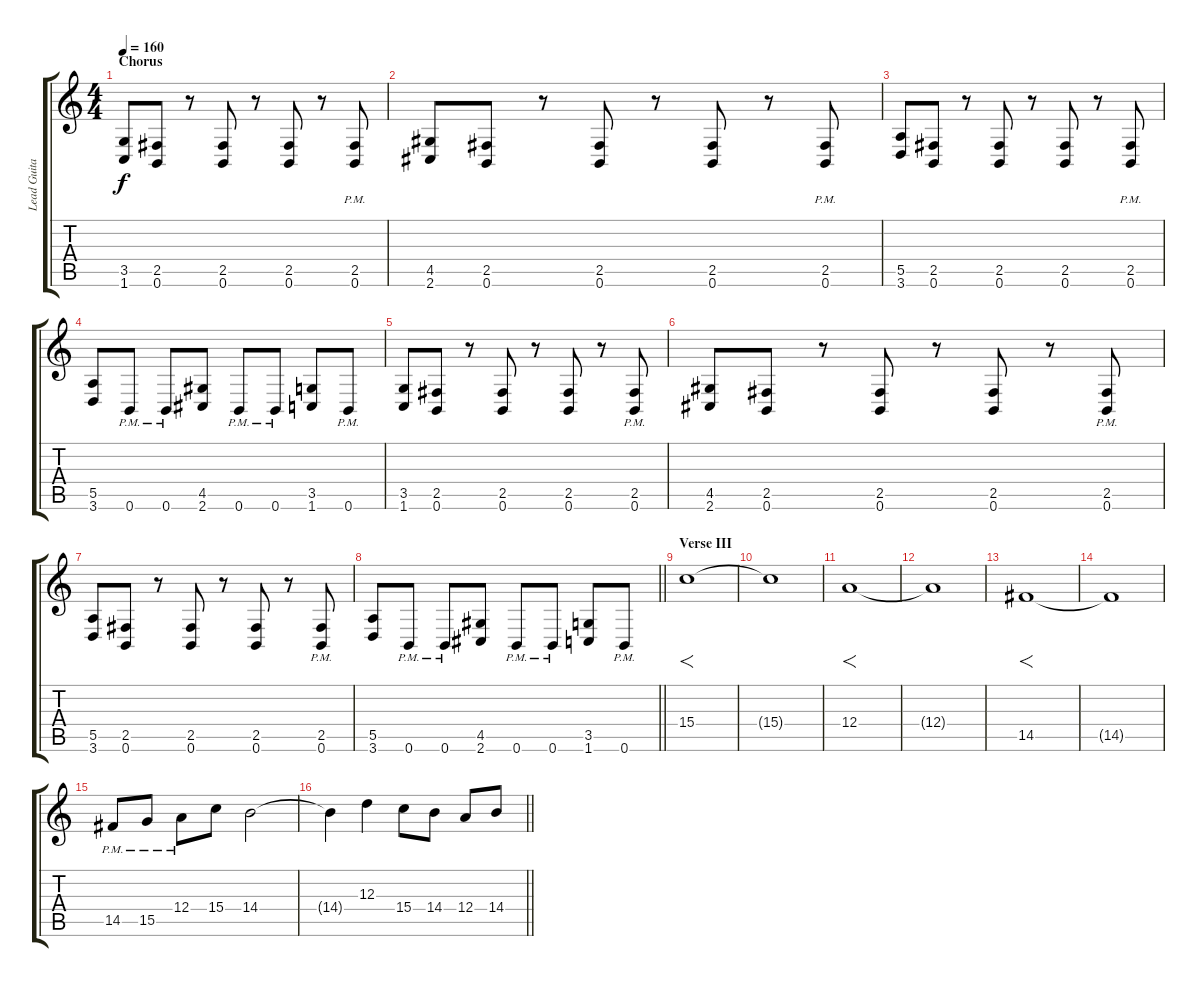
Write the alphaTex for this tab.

\track ("Lead Guitar" "Lead Guita") {instrument overdrivenguitar}
\staff {score tabs}
\tuning (B3 Gb3 D3 A2 E2 B1) {hide}
\ts (4 4)
\section ("" "Chorus")
\tempo 160
\clef g2
\ks c
(3.5 1.6).8{dy f} (2.5 0.6).8 r.8 (2.5 0.6).8 r.8 (2.5 0.6).8 r.8 (2.5{pm} 0.6{pm}).8 |
(4.5 2.6).8 (2.5 0.6).8 r.8 (2.5 0.6).8 r.8 (2.5 0.6).8 r.8 (2.5{pm} 0.6{pm}).8 |
(5.5 3.6).8 (2.5 0.6).8 r.8 (2.5 0.6).8 r.8 (2.5 0.6).8 r.8 (2.5{pm} 0.6{pm}).8 |
(5.5 3.6).8 0.6{pm}.8 0.6{pm}.8 (4.5 2.6).8 0.6{pm}.8 0.6{pm}.8 (3.5 1.6).8 0.6{pm}.8 |
(3.5 1.6).8 (2.5 0.6).8 r.8 (2.5 0.6).8 r.8 (2.5 0.6).8 r.8 (2.5{pm} 0.6{pm}).8 |
(4.5 2.6).8 (2.5 0.6).8 r.8 (2.5 0.6).8 r.8 (2.5 0.6).8 r.8 (2.5{pm} 0.6{pm}).8 |
(5.5 3.6).8 (2.5 0.6).8 r.8 (2.5 0.6).8 r.8 (2.5 0.6).8 r.8 (2.5{pm} 0.6{pm}).8 |
\barLineRight lightlight
(5.5 3.6).8 0.6{pm}.8 0.6{pm}.8 (4.5 2.6).8 0.6{pm}.8 0.6{pm}.8 (3.5 1.6).8 0.6{pm}.8 |
\section ("" "Verse III")
15.4.1{f balance 12} |
15.4{t}.1 |
12.4.1{f} |
12.4{t}.1 |
14.5.1{f} |
14.5{t}.1 |
14.5{pm}.8 15.5{pm}.8 12.4{pm}.8 15.4.8 14.4.2 |
\barLineRight lightlight
14.4{t}.4 12.3.4 15.4.8 14.4.8 12.4.8 14.4.8
